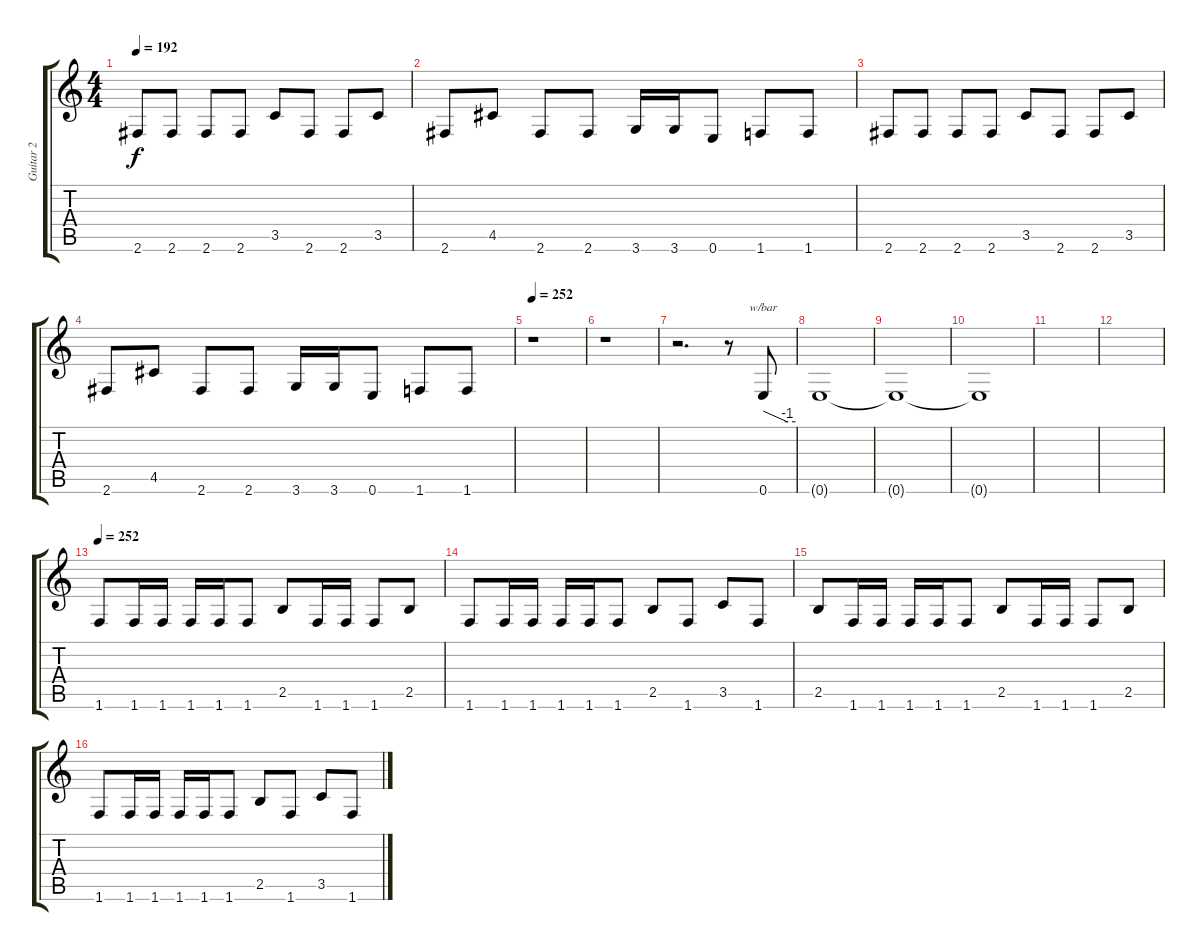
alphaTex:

\track ("Guitar 2" "Guitar 2") {instrument distortionguitar}
\staff {score tabs}
\tuning (E4 B3 G3 D3 A2 E2) {hide}
\ts (4 4)
\tempo 192
\clef g2
\ks c
2.6.8{dy f} 2.6.8 2.6.8 2.6.8 3.5.8 2.6.8 2.6.8 3.5.8 |
2.6.8 4.5.8 2.6.8 2.6.8 3.6.16 3.6.16 0.6.8 1.6.8 1.6.8 |
2.6.8 2.6.8 2.6.8 2.6.8 3.5.8 2.6.8 2.6.8 3.5.8 |
2.6.8 4.5.8 2.6.8 2.6.8 3.6.16 3.6.16 0.6.8 1.6.8 1.6.8 |
\tempo 252
r.1 |
r.1 |
r.2{d} r.8 0.6.8{tbe (custom default 0 0 45 -4 60 -4)} |
0.6{t}.1 |
0.6{t}.1 |
0.6{t}.1 |
|
|
\tempo 252
1.6.8 1.6.16 1.6.16 1.6.16 1.6.16 1.6.8 2.5.8 1.6.16 1.6.16 1.6.8 2.5.8 |
1.6.8 1.6.16 1.6.16 1.6.16 1.6.16 1.6.8 2.5.8 1.6.8 3.5.8 1.6.8 |
2.5.8 1.6.16 1.6.16 1.6.16 1.6.16 1.6.8 2.5.8 1.6.16 1.6.16 1.6.8 2.5.8 |
1.6.8 1.6.16 1.6.16 1.6.16 1.6.16 1.6.8 2.5.8 1.6.8 3.5.8 1.6.8
